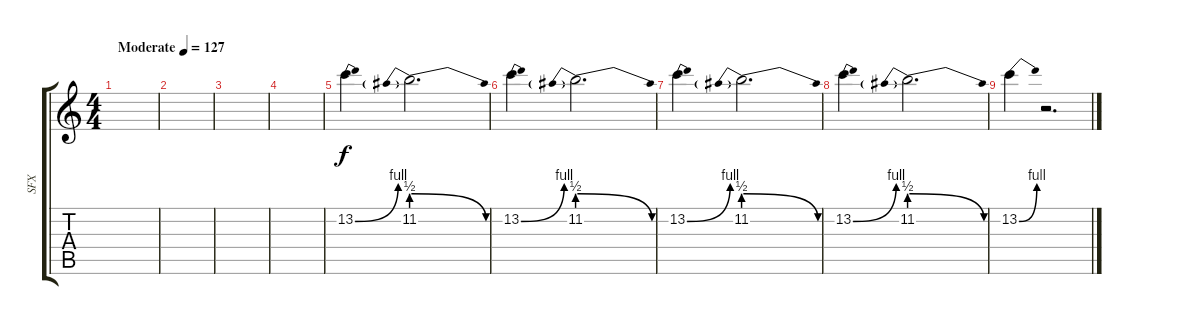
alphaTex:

\track ("SFX" "SFX") {instrument distortionguitar}
\staff {score tabs}
\tuning (E4 B3 G3 D3 A2 E2) {hide}
\ts (4 4)
\tempo (127 "Moderate")
\clef g2
\ks c
|
|
|
|
13.2{be (bend 0 0 60 4)}.4 11.2{be (prebendrelease 0 2 60 0)}.2{d} |
13.2{be (bend 0 0 60 4)}.4 11.2{be (prebendrelease 0 2 60 0)}.2{d} |
13.2{be (bend 0 0 60 4)}.4 11.2{be (prebendrelease 0 2 60 0)}.2{d} |
13.2{be (bend 0 0 60 4)}.4 11.2{be (prebendrelease 0 2 60 0)}.2{d} |
13.2{be (bend 0 0 60 4)}.4 r.2{d}
